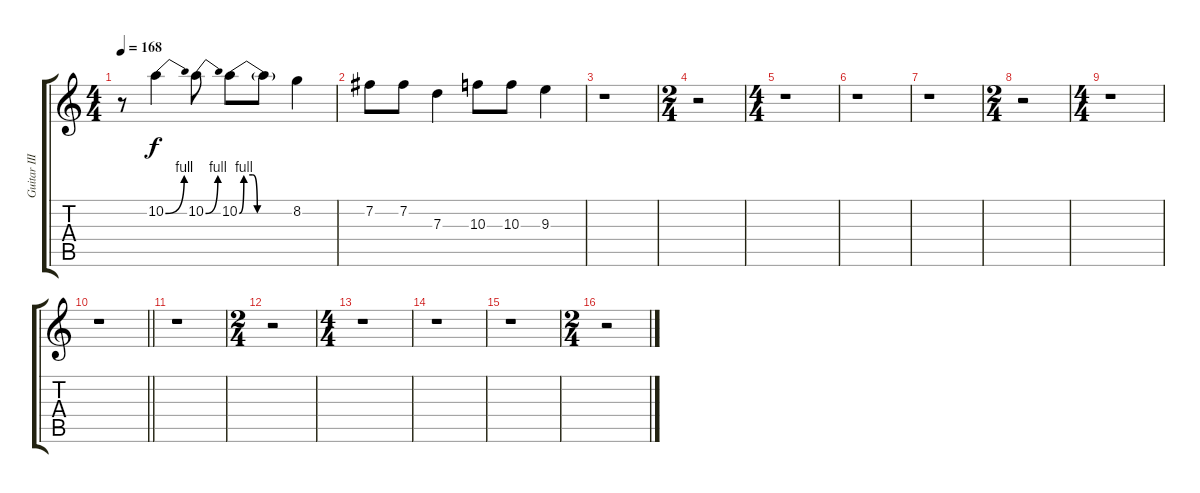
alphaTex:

\track ("Guitar III" "Guitar III") {instrument overdrivenguitar}
\staff {score tabs}
\tuning (E4 B3 G3 D3 A2 E2) {hide}
\ts (4 4)
\tempo 168
\clef g2
\ks c
r.8{dy f} 10.2{be (bend 0 0 60 4)}.4 10.2{be (bend 0 0 60 4)}.8 10.2{be (custom 0 0 5 4 15 4 20 0 60 0)}.8 10.2{t}.8 8.2.4 |
7.2.8 7.2.8 7.3.4 10.3.8 10.3.8 9.3.4 |
r.1 |
\ts (2 4)
r.2 |
\ts (4 4)
r.1 |
r.1 |
r.1 |
\ts (2 4)
r.2 |
\ts (4 4)
r.1 |
\barLineRight lightlight
r.1 |
r.1 |
\ts (2 4)
r.2 |
\ts (4 4)
r.1 |
r.1 |
r.1 |
\ts (2 4)
r.2
